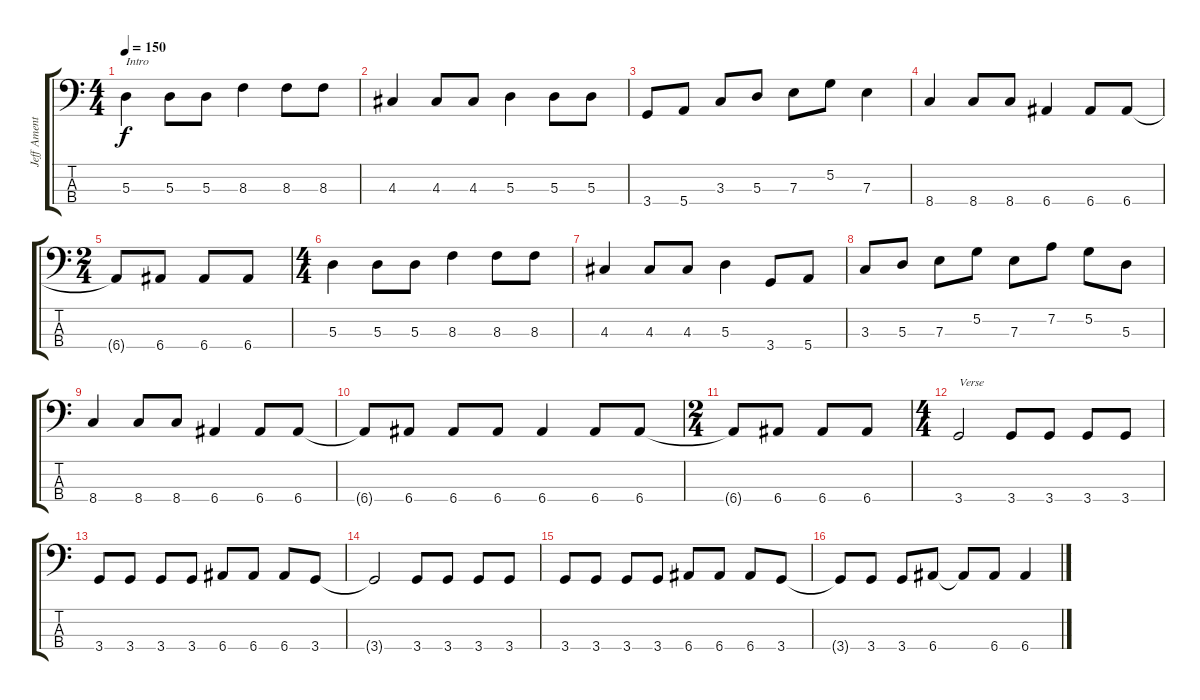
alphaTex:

\track ("Jeff Ament" "Jeff Ament") {instrument electricbasspick}
\staff {score tabs}
\tuning (G2 D2 A1 E1) {hide}
\ts (4 4)
\tempo 150
\clef f4
\ks c
5.3.4{txt "Intro" dy f instrument electricbasspick} 5.3.8 5.3.8 8.3.4 8.3.8 8.3.8 |
4.3.4 4.3.8 4.3.8 5.3.4 5.3.8 5.3.8 |
3.4.8 5.4.8 3.3.8 5.3.8 7.3.8 5.2.8 7.3.4 |
8.4.4 8.4.8 8.4.8 6.4.4 6.4.8 6.4.8 |
\ts (2 4)
6.4{t}.8 6.4.8 6.4.8 6.4.8 |
\ts (4 4)
5.3.4 5.3.8 5.3.8 8.3.4 8.3.8 8.3.8 |
4.3.4 4.3.8 4.3.8 5.3.4 3.4.8 5.4.8 |
3.3.8 5.3.8 7.3.8 5.2.8 7.3.8 7.2.8 5.2.8 5.3.8 |
8.4.4 8.4.8 8.4.8 6.4.4 6.4.8 6.4.8 |
6.4{t}.8 6.4.8 6.4.8 6.4.8 6.4.4 6.4.8 6.4.8 |
\ts (2 4)
6.4{t}.8 6.4.8 6.4.8 6.4.8 |
\ts (4 4)
3.4.2{txt "Verse "} 3.4.8 3.4.8 3.4.8 3.4.8 |
3.4.8 3.4.8 3.4.8 3.4.8 6.4.8 6.4.8 6.4.8 3.4.8 |
3.4{t}.2 3.4.8 3.4.8 3.4.8 3.4.8 |
3.4.8 3.4.8 3.4.8 3.4.8 6.4.8 6.4.8 6.4.8 3.4.8 |
3.4{t}.8 3.4.8 3.4.8 6.4.8 6.4{t}.8 6.4.8 6.4.4
